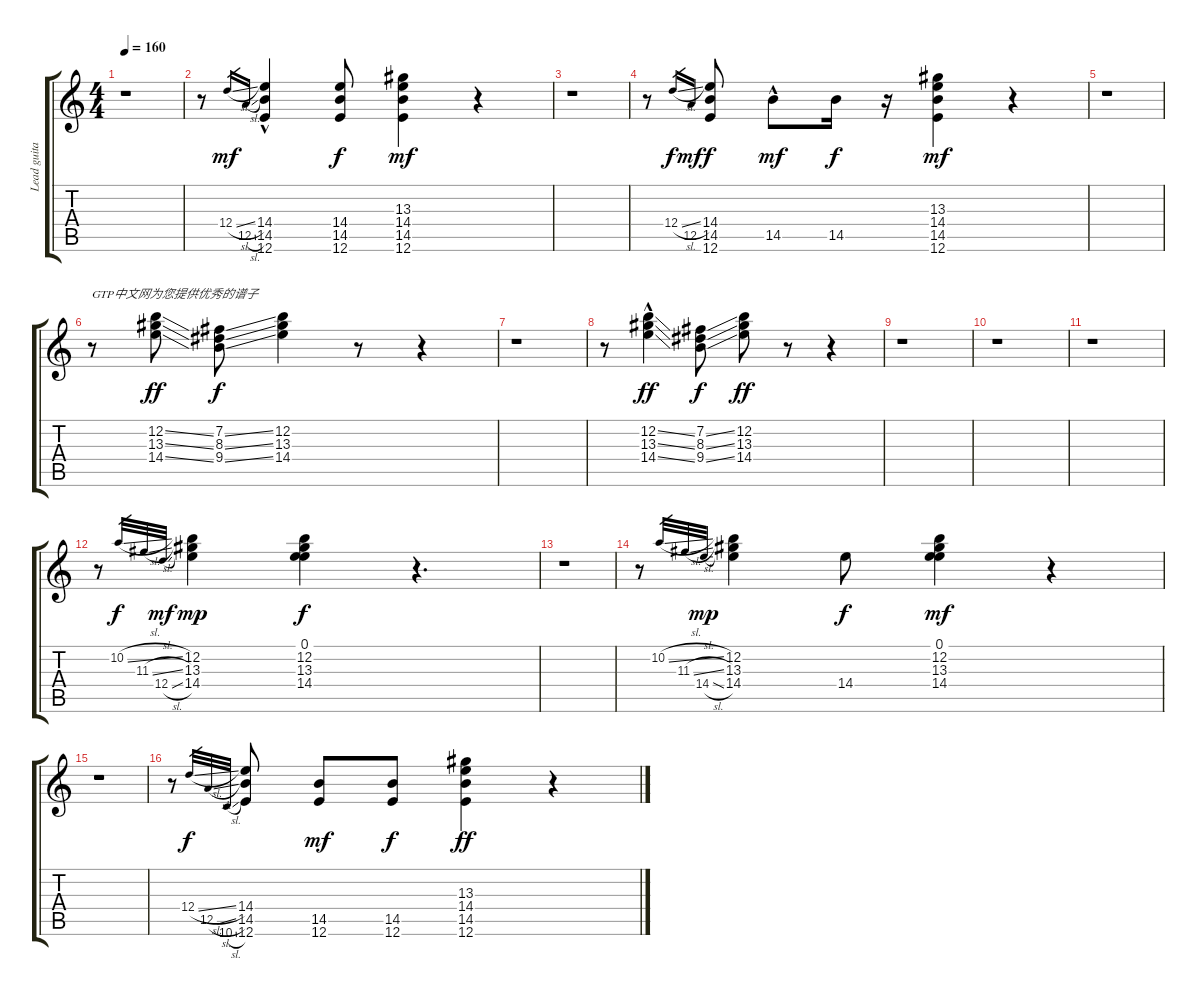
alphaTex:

\track ("Lead guitar" "Lead guita") {instrument distortionguitar}
\staff {score tabs}
\tuning (E4 B3 G3 D3 A2 E2) {hide}
\ts (4 4)
\tempo 160
\clef g2
\ks c
r.1{dy mf instrument distortionguitar} |
r.8 12.4{sl}.16{gr} 12.5{sl}.16{gr} (14.4{hac} 14.5 12.6).4 (14.4 14.5 12.6).8{dy f} (13.3 14.4 14.5 12.6).4{dy mf} r.4 |
r.1 |
r.8 12.4{sl}.16{gr dy f} 12.5.16{gr dy mf} (14.4 14.5 12.6).8{dy f} 14.5{hac}.8{dy mf} 14.5.16{dy f} r.16 (13.3 14.4 14.5 12.6).4{dy mf} r.4 |
r.1 |
r.8{txt "GTP中文网为您提供优秀的谱子"} (12.2{ss} 13.3{ss} 14.4{ss}).8{dy ff} (7.2{ss} 8.3{ss} 9.4{ss}).8{dy f} (12.2 13.3 14.4).4 r.8 r.4 |
r.1 |
r.8 (12.2{ss hac} 13.3{ss} 14.4{ss}).4{dy ff} (7.2{ss} 8.3{ss} 9.4{ss}).8{dy f} (12.2 13.3 14.4).8{dy ff} r.8 r.4 |
r.1 |
r.1 |
r.1 |
r.8 10.2{sl}.32{gr dy f} 11.3{sl}.32{gr} 12.4{sl}.32{gr dy mf} (12.2 13.3 14.4).4{dy mp} (0.1 12.2 13.3 14.4).4{dy f} r.4{d} |
r.1 |
r.8 10.2{sl}.32{gr} 11.3{sl}.32{gr} 14.4{sl}.32{gr dy mp} (12.2 13.3 14.4).4 14.4.8{dy f} (0.1 12.2 13.3 14.4).4{dy mf} r.4 |
r.1 |
r.8 12.4{sl}.32{gr dy f} 12.5{sl}.32{gr} 10.6{sl}.32{gr} (14.4 14.5 12.6).8 (14.5 12.6).8{dy mf} (14.5 12.6).8{dy f} (13.3 14.4 14.5 12.6).4{dy ff} r.4
